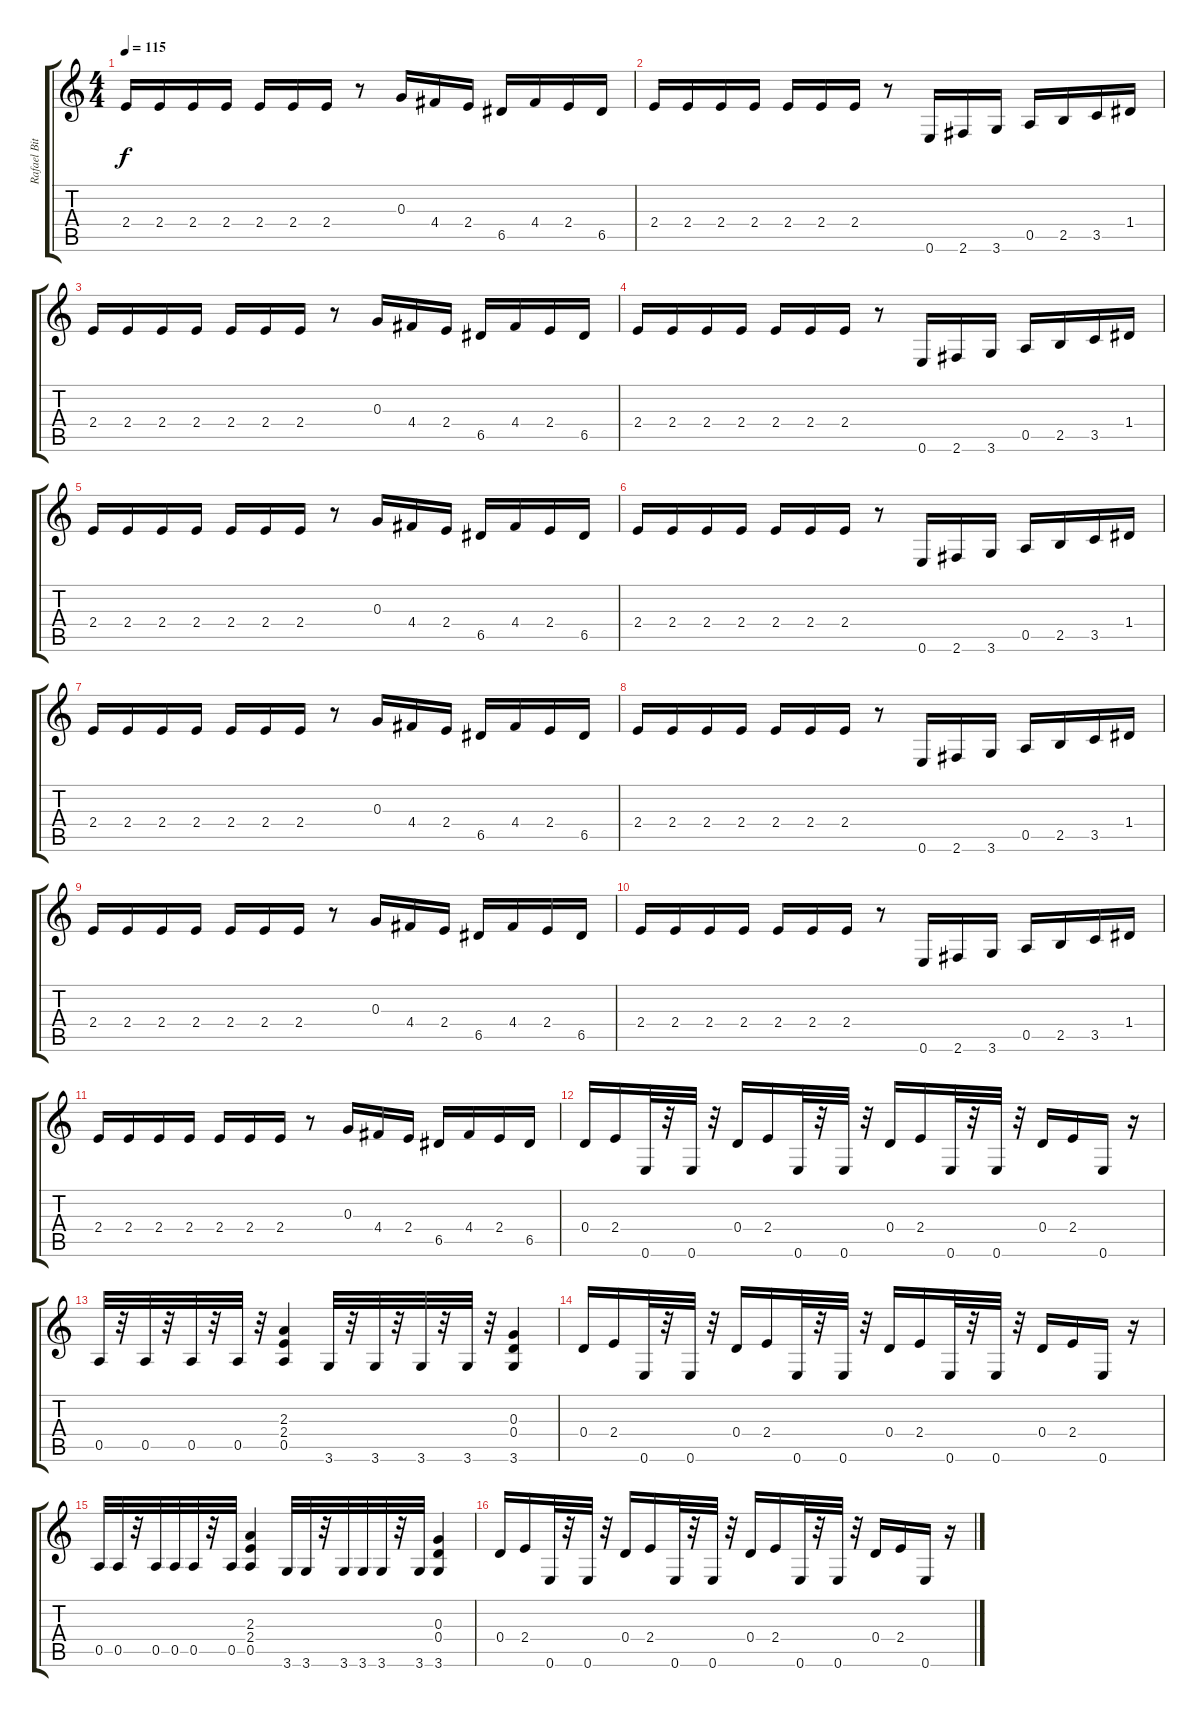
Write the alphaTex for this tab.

\track ("Rafael Bittencourt" "Rafael Bit") {instrument distortionguitar}
\staff {score tabs}
\tuning (E4 B3 G3 D3 A2 E2) {hide}
\ts (4 4)
\tempo 115
\clef g2
\ks c
2.4.16{dy f} 2.4.16 2.4.16 2.4.16 2.4.16 2.4.16 2.4.16 r.8 0.3.16 4.4.16 2.4.16 6.5.16 4.4.16 2.4.16 6.5.16 |
2.4.16 2.4.16 2.4.16 2.4.16 2.4.16 2.4.16 2.4.16 r.8 0.6.16 2.6.16 3.6.16 0.5.16 2.5.16 3.5.16 1.4.16 |
2.4.16 2.4.16 2.4.16 2.4.16 2.4.16 2.4.16 2.4.16 r.8 0.3.16 4.4.16 2.4.16 6.5.16 4.4.16 2.4.16 6.5.16 |
2.4.16 2.4.16 2.4.16 2.4.16 2.4.16 2.4.16 2.4.16 r.8 0.6.16 2.6.16 3.6.16 0.5.16 2.5.16 3.5.16 1.4.16 |
2.4.16 2.4.16 2.4.16 2.4.16 2.4.16 2.4.16 2.4.16 r.8 0.3.16 4.4.16 2.4.16 6.5.16 4.4.16 2.4.16 6.5.16 |
2.4.16 2.4.16 2.4.16 2.4.16 2.4.16 2.4.16 2.4.16 r.8 0.6.16 2.6.16 3.6.16 0.5.16 2.5.16 3.5.16 1.4.16 |
2.4.16 2.4.16 2.4.16 2.4.16 2.4.16 2.4.16 2.4.16 r.8 0.3.16 4.4.16 2.4.16 6.5.16 4.4.16 2.4.16 6.5.16 |
2.4.16 2.4.16 2.4.16 2.4.16 2.4.16 2.4.16 2.4.16 r.8 0.6.16 2.6.16 3.6.16 0.5.16 2.5.16 3.5.16 1.4.16 |
2.4.16 2.4.16 2.4.16 2.4.16 2.4.16 2.4.16 2.4.16 r.8 0.3.16 4.4.16 2.4.16 6.5.16 4.4.16 2.4.16 6.5.16 |
2.4.16 2.4.16 2.4.16 2.4.16 2.4.16 2.4.16 2.4.16 r.8 0.6.16 2.6.16 3.6.16 0.5.16 2.5.16 3.5.16 1.4.16 |
2.4.16 2.4.16 2.4.16 2.4.16 2.4.16 2.4.16 2.4.16 r.8 0.3.16 4.4.16 2.4.16 6.5.16 4.4.16 2.4.16 6.5.16 |
0.4.16 2.4.16 0.6.32 r.32 0.6.32 r.32 0.4.16 2.4.16 0.6.32 r.32 0.6.32 r.32 0.4.16 2.4.16 0.6.32 r.32 0.6.32 r.32 0.4.16 2.4.16 0.6.16 r.16 |
0.5.32 r.32 0.5.32 r.32 0.5.32 r.32 0.5.32 r.32 (2.3 2.4 0.5).4 3.6.32 r.32 3.6.32 r.32 3.6.32 r.32 3.6.32 r.32 (0.3 0.4 3.6).4 |
0.4.16 2.4.16 0.6.32 r.32 0.6.32 r.32 0.4.16 2.4.16 0.6.32 r.32 0.6.32 r.32 0.4.16 2.4.16 0.6.32 r.32 0.6.32 r.32 0.4.16 2.4.16 0.6.16 r.16 |
0.5.32 0.5.32 r.32 0.5.32 0.5.32 0.5.32 r.32 0.5.32 (2.3 2.4 0.5).4 3.6.32 3.6.32 r.32 3.6.32 3.6.32 3.6.32 r.32 3.6.32 (0.3 0.4 3.6).4 |
0.4.16 2.4.16 0.6.32 r.32 0.6.32 r.32 0.4.16 2.4.16 0.6.32 r.32 0.6.32 r.32 0.4.16 2.4.16 0.6.32 r.32 0.6.32 r.32 0.4.16 2.4.16 0.6.16 r.16
